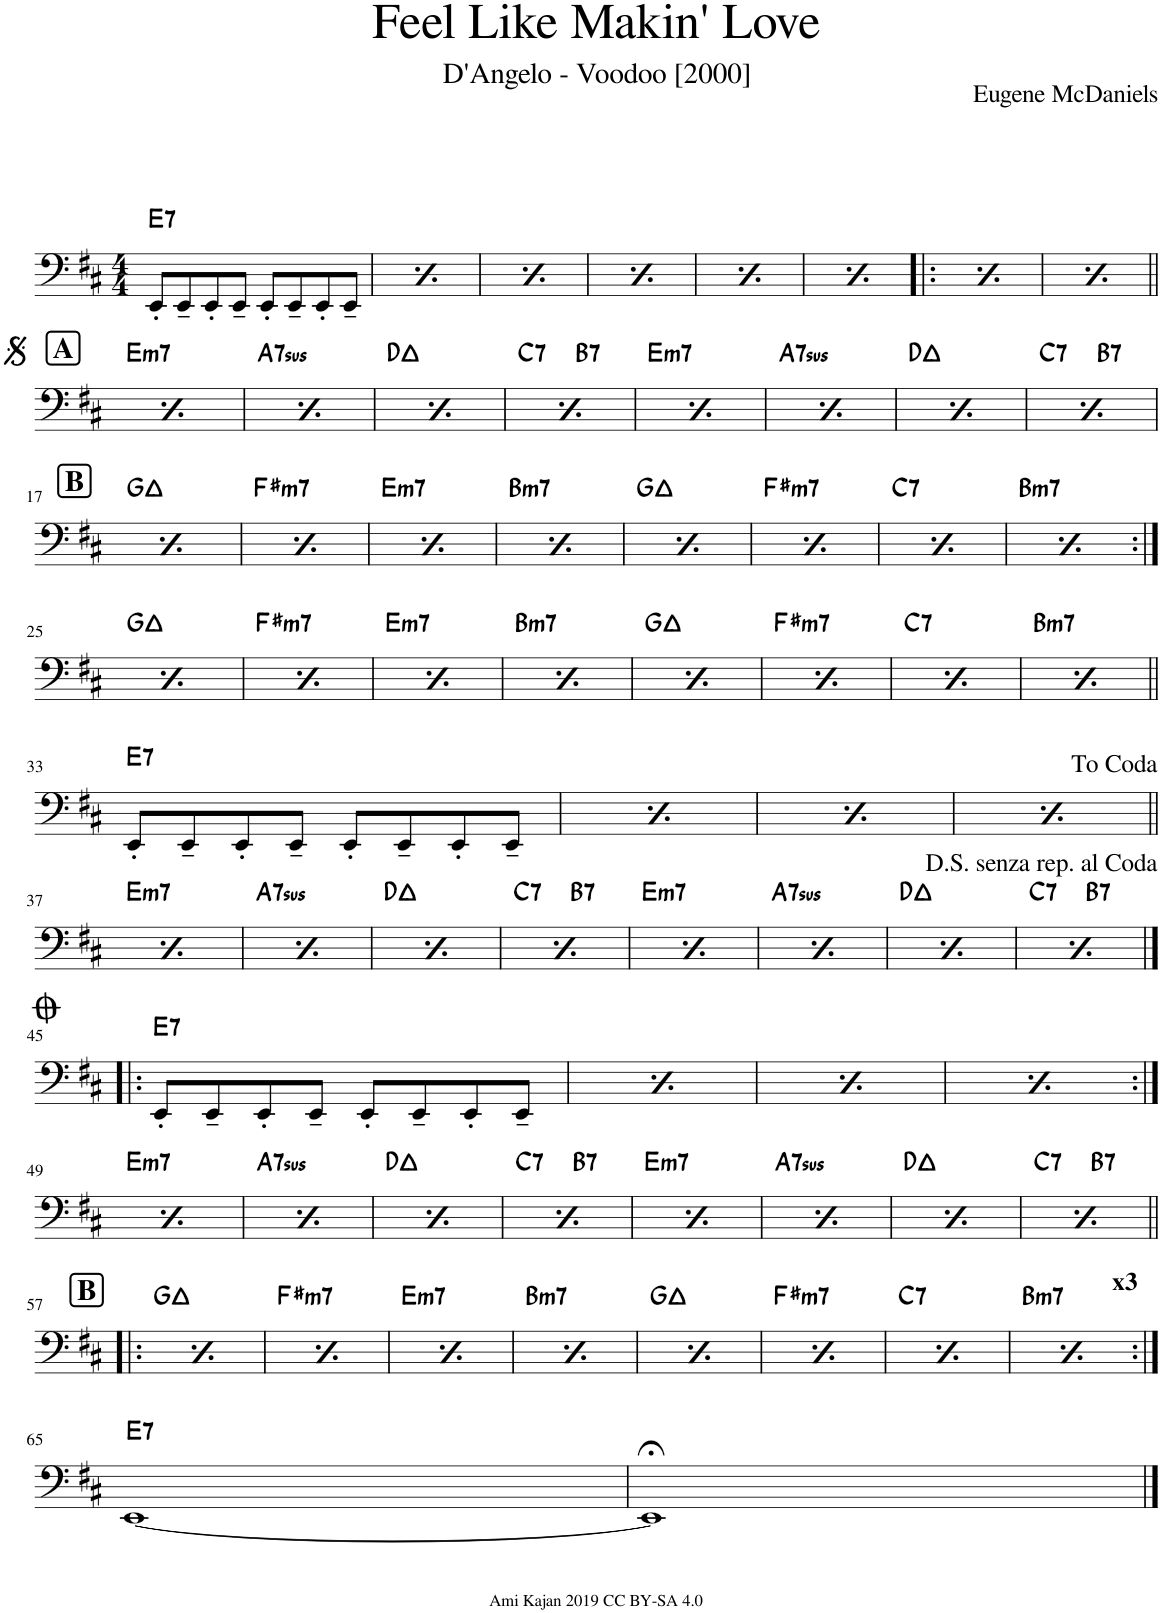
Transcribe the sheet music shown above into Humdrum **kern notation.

**kern	**harte
*part1	*part1
*staff1	*
*I"Piano	*
*I'Pno.	*
*clefF4	*
*k[f#c#]	*
*M4/4	*
=1	=1
!	!LO:H:kt=7
8EE'/L	E:7
8EE~/	.
8EE'/	.
8EE~/J	.
8EE'/L	.
8EE~/	.
8EE'/	.
8EE~/J	.
=2	=2
!	!LO:H:kt=7
8EE'/L	E:7
8EE~/	.
8EE'/	.
8EE~/J	.
8EE'/L	.
8EE~/	.
8EE'/	.
8EE~/J	.
=3	=3
!	!LO:H:kt=7
8EE'/L	E:7
8EE~/	.
8EE'/	.
8EE~/J	.
8EE'/L	.
8EE~/	.
8EE'/	.
8EE~/J	.
=4	=4
!	!LO:H:kt=7
8EE'/L	E:7
8EE~/	.
8EE'/	.
8EE~/J	.
8EE'/L	.
8EE~/	.
8EE'/	.
8EE~/J	.
=5	=5
!	!LO:H:kt=7
8EE'/L	E:7
8EE~/	.
8EE'/	.
8EE~/J	.
8EE'/L	.
8EE~/	.
8EE'/	.
8EE~/J	.
=6	=6
!	!LO:H:kt=7
8EE'/L	E:7
8EE~/	.
8EE'/	.
8EE~/J	.
8EE'/L	.
8EE~/	.
8EE'/	.
8EE~/J	.
=7!|:	=7!|:
!	!LO:H:kt=7
8EE'/L	E:7
8EE~/	.
8EE'/	.
8EE~/J	.
8EE'/L	.
8EE~/	.
8EE'/	.
8EE~/J	.
=8	=8
!	!LO:H:kt=7
8EE'/L	E:7
8EE~/	.
8EE'/	.
8EE~/J	.
8EE'/L	.
8EE~/	.
8EE'/	.
8EE~/J	.
!!LO:LB:g=z
=9||	=9||
!	!LO:H:kt=7
8EE'/L	E:7
8EE~/	.
8EE'/	.
8EE~/J	.
8EE'/L	.
8EE~/	.
8EE'/	.
8EE~/J	.
=10	=10
!	!LO:H:kt=7
8EE'/L	E:7
8EE~/	.
8EE'/	.
8EE~/J	.
8EE'/L	.
8EE~/	.
8EE'/	.
8EE~/J	.
=11	=11
!	!LO:H:kt=7
8EE'/L	E:7
8EE~/	.
8EE'/	.
8EE~/J	.
8EE'/L	.
8EE~/	.
8EE'/	.
8EE~/J	.
=12	=12
!	!LO:H:kt=7
8EE'/L	E:7
8EE~/	.
8EE'/	.
8EE~/J	.
8EE'/L	.
8EE~/	.
8EE'/	.
8EE~/J	.
=13	=13
!	!LO:H:kt=7
8EE'/L	E:7
8EE~/	.
8EE'/	.
8EE~/J	.
8EE'/L	.
8EE~/	.
8EE'/	.
8EE~/J	.
=14	=14
!	!LO:H:kt=7
8EE'/L	E:7
8EE~/	.
8EE'/	.
8EE~/J	.
8EE'/L	.
8EE~/	.
8EE'/	.
8EE~/J	.
=15	=15
!	!LO:H:kt=7
8EE'/L	E:7
8EE~/	.
8EE'/	.
8EE~/J	.
8EE'/L	.
8EE~/	.
8EE'/	.
8EE~/J	.
=16	=16
!	!LO:H:kt=7
8EE'/L	E:7
8EE~/	.
8EE'/	.
8EE~/J	.
8EE'/L	.
8EE~/	.
8EE'/	.
8EE~/J	.
!!LO:LB:g=z
=17	=17
!	!LO:H:kt=7
8EE'/L	E:7
8EE~/	.
8EE'/	.
8EE~/J	.
8EE'/L	.
8EE~/	.
8EE'/	.
8EE~/J	.
=18	=18
!	!LO:H:kt=7
8EE'/L	E:7
8EE~/	.
8EE'/	.
8EE~/J	.
8EE'/L	.
8EE~/	.
8EE'/	.
8EE~/J	.
=19	=19
!	!LO:H:kt=7
8EE'/L	E:7
8EE~/	.
8EE'/	.
8EE~/J	.
8EE'/L	.
8EE~/	.
8EE'/	.
8EE~/J	.
=20	=20
!	!LO:H:kt=7
8EE'/L	E:7
8EE~/	.
8EE'/	.
8EE~/J	.
8EE'/L	.
8EE~/	.
8EE'/	.
8EE~/J	.
=21	=21
!	!LO:H:kt=7
8EE'/L	E:7
8EE~/	.
8EE'/	.
8EE~/J	.
8EE'/L	.
8EE~/	.
8EE'/	.
8EE~/J	.
=22	=22
!	!LO:H:kt=7
8EE'/L	E:7
8EE~/	.
8EE'/	.
8EE~/J	.
8EE'/L	.
8EE~/	.
8EE'/	.
8EE~/J	.
=23	=23
!	!LO:H:kt=7
8EE'/L	E:7
8EE~/	.
8EE'/	.
8EE~/J	.
8EE'/L	.
8EE~/	.
8EE'/	.
8EE~/J	.
=24	=24
!	!LO:H:kt=7
8EE'/L	E:7
8EE~/	.
8EE'/	.
8EE~/J	.
8EE'/L	.
8EE~/	.
8EE'/	.
8EE~/J	.
!!LO:LB:g=z
=25:|!	=25:|!
!	!LO:H:kt=7
8EE'/L	E:7
8EE~/	.
8EE'/	.
8EE~/J	.
8EE'/L	.
8EE~/	.
8EE'/	.
8EE~/J	.
=26	=26
!	!LO:H:kt=7
8EE'/L	E:7
8EE~/	.
8EE'/	.
8EE~/J	.
8EE'/L	.
8EE~/	.
8EE'/	.
8EE~/J	.
=27	=27
!	!LO:H:kt=7
8EE'/L	E:7
8EE~/	.
8EE'/	.
8EE~/J	.
8EE'/L	.
8EE~/	.
8EE'/	.
8EE~/J	.
=28	=28
!	!LO:H:kt=7
8EE'/L	E:7
8EE~/	.
8EE'/	.
8EE~/J	.
8EE'/L	.
8EE~/	.
8EE'/	.
8EE~/J	.
=29	=29
!	!LO:H:kt=7
8EE'/L	E:7
8EE~/	.
8EE'/	.
8EE~/J	.
8EE'/L	.
8EE~/	.
8EE'/	.
8EE~/J	.
=30	=30
!	!LO:H:kt=7
8EE'/L	E:7
8EE~/	.
8EE'/	.
8EE~/J	.
8EE'/L	.
8EE~/	.
8EE'/	.
8EE~/J	.
=31	=31
!	!LO:H:kt=7
8EE'/L	E:7
8EE~/	.
8EE'/	.
8EE~/J	.
8EE'/L	.
8EE~/	.
8EE'/	.
8EE~/J	.
=32	=32
!	!LO:H:kt=7
8EE'/L	E:7
8EE~/	.
8EE'/	.
8EE~/J	.
8EE'/L	.
8EE~/	.
8EE'/	.
8EE~/J	.
!!LO:LB:g=z
=33||	=33||
!	!LO:H:kt=7
8EE'/L	E:7
8EE~/	.
8EE'/	.
8EE~/J	.
8EE'/L	.
8EE~/	.
8EE'/	.
8EE~/J	.
=34	=34
!	!LO:H:kt=7
8EE'/L	E:7
8EE~/	.
8EE'/	.
8EE~/J	.
8EE'/L	.
8EE~/	.
8EE'/	.
8EE~/J	.
=35	=35
!	!LO:H:kt=7
8EE'/L	E:7
8EE~/	.
8EE'/	.
8EE~/J	.
8EE'/L	.
8EE~/	.
8EE'/	.
8EE~/J	.
=36	=36
!	!LO:H:kt=7
8EE'/L	E:7
8EE~/	.
8EE'/	.
8EE~/J	.
8EE'/L	.
8EE~/	.
8EE'/	.
8EE~/J	.
!!LO:LB:g=z
=37||	=37||
!	!LO:H:kt=7
8EE'/L	E:7
8EE~/	.
8EE'/	.
8EE~/J	.
8EE'/L	.
8EE~/	.
8EE'/	.
8EE~/J	.
=38	=38
!	!LO:H:kt=7
8EE'/L	E:7
8EE~/	.
8EE'/	.
8EE~/J	.
8EE'/L	.
8EE~/	.
8EE'/	.
8EE~/J	.
=39	=39
!	!LO:H:kt=7
8EE'/L	E:7
8EE~/	.
8EE'/	.
8EE~/J	.
8EE'/L	.
8EE~/	.
8EE'/	.
8EE~/J	.
=40	=40
!	!LO:H:kt=7
8EE'/L	E:7
8EE~/	.
8EE'/	.
8EE~/J	.
8EE'/L	.
8EE~/	.
8EE'/	.
8EE~/J	.
=41	=41
!	!LO:H:kt=7
8EE'/L	E:7
8EE~/	.
8EE'/	.
8EE~/J	.
8EE'/L	.
8EE~/	.
8EE'/	.
8EE~/J	.
=42	=42
!	!LO:H:kt=7
8EE'/L	E:7
8EE~/	.
8EE'/	.
8EE~/J	.
8EE'/L	.
8EE~/	.
8EE'/	.
8EE~/J	.
=43	=43
!	!LO:H:kt=7
8EE'/L	E:7
8EE~/	.
8EE'/	.
8EE~/J	.
8EE'/L	.
8EE~/	.
8EE'/	.
8EE~/J	.
=44	=44
8EE'/L	E:7
8EE~/	.
8EE'/	.
8EE~/J	.
8EE'/L	.
8EE~/	.
8EE'/	.
8EE~/J	.
!LO:TX:a:t=D.S. senza rep. al Coda	!LO:H:kt=7
!!LO:LB:g=z
=45|!:	=45|!:
!	!LO:H:kt=7
8EE'/L	E:7
8EE~/	.
8EE'/	.
8EE~/J	.
8EE'/L	.
8EE~/	.
8EE'/	.
8EE~/J	.
=46	=46
!	!LO:H:kt=7
8EE'/L	E:7
8EE~/	.
8EE'/	.
8EE~/J	.
8EE'/L	.
8EE~/	.
8EE'/	.
8EE~/J	.
=47	=47
!	!LO:H:kt=7
8EE'/L	E:7
8EE~/	.
8EE'/	.
8EE~/J	.
8EE'/L	.
8EE~/	.
8EE'/	.
8EE~/J	.
=48	=48
!	!LO:H:kt=7
8EE'/L	E:7
8EE~/	.
8EE'/	.
8EE~/J	.
8EE'/L	.
8EE~/	.
8EE'/	.
8EE~/J	.
!!LO:LB:g=z
=49:|!	=49:|!
!	!LO:H:kt=7
8EE'/L	E:7
8EE~/	.
8EE'/	.
8EE~/J	.
8EE'/L	.
8EE~/	.
8EE'/	.
8EE~/J	.
=50	=50
!	!LO:H:kt=7
8EE'/L	E:7
8EE~/	.
8EE'/	.
8EE~/J	.
8EE'/L	.
8EE~/	.
8EE'/	.
8EE~/J	.
=51	=51
!	!LO:H:kt=7
8EE'/L	E:7
8EE~/	.
8EE'/	.
8EE~/J	.
8EE'/L	.
8EE~/	.
8EE'/	.
8EE~/J	.
=52	=52
!	!LO:H:kt=7
8EE'/L	E:7
8EE~/	.
8EE'/	.
8EE~/J	.
8EE'/L	.
8EE~/	.
8EE'/	.
8EE~/J	.
=53	=53
!	!LO:H:kt=7
8EE'/L	E:7
8EE~/	.
8EE'/	.
8EE~/J	.
8EE'/L	.
8EE~/	.
8EE'/	.
8EE~/J	.
=54	=54
!	!LO:H:kt=7
8EE'/L	E:7
8EE~/	.
8EE'/	.
8EE~/J	.
8EE'/L	.
8EE~/	.
8EE'/	.
8EE~/J	.
=55	=55
!	!LO:H:kt=7
8EE'/L	E:7
8EE~/	.
8EE'/	.
8EE~/J	.
8EE'/L	.
8EE~/	.
8EE'/	.
8EE~/J	.
=56	=56
!	!LO:H:kt=7
8EE'/L	E:7
8EE~/	.
8EE'/	.
8EE~/J	.
8EE'/L	.
8EE~/	.
8EE'/	.
8EE~/J	.
!!LO:LB:g=z
=57!|:	=57!|:
!	!LO:H:kt=7
8EE'/L	E:7
8EE~/	.
8EE'/	.
8EE~/J	.
8EE'/L	.
8EE~/	.
8EE'/	.
8EE~/J	.
=58	=58
!	!LO:H:kt=7
8EE'/L	E:7
8EE~/	.
8EE'/	.
8EE~/J	.
8EE'/L	.
8EE~/	.
8EE'/	.
8EE~/J	.
=59	=59
!	!LO:H:kt=7
8EE'/L	E:7
8EE~/	.
8EE'/	.
8EE~/J	.
8EE'/L	.
8EE~/	.
8EE'/	.
8EE~/J	.
=60	=60
!	!LO:H:kt=7
8EE'/L	E:7
8EE~/	.
8EE'/	.
8EE~/J	.
8EE'/L	.
8EE~/	.
8EE'/	.
8EE~/J	.
=61	=61
!	!LO:H:kt=7
8EE'/L	E:7
8EE~/	.
8EE'/	.
8EE~/J	.
8EE'/L	.
8EE~/	.
8EE'/	.
8EE~/J	.
=62	=62
!	!LO:H:kt=7
8EE'/L	E:7
8EE~/	.
8EE'/	.
8EE~/J	.
8EE'/L	.
8EE~/	.
8EE'/	.
8EE~/J	.
=63	=63
!	!LO:H:kt=7
8EE'/L	E:7
8EE~/	.
8EE'/	.
8EE~/J	.
8EE'/L	.
8EE~/	.
8EE'/	.
8EE~/J	.
=64	=64
!	!LO:H:kt=7
8EE'/L	E:7
8EE~/	.
8EE'/	.
8EE~/J	.
8EE'/L	.
8EE~/	.
8EE'/	.
8EE~/J	.
!!LO:LB:g=z
=65:|!	=65:|!
!	!LO:H:kt=7
[1EE	E:7
=66	=66
1EE;<]	.
==	==
*-	*-
